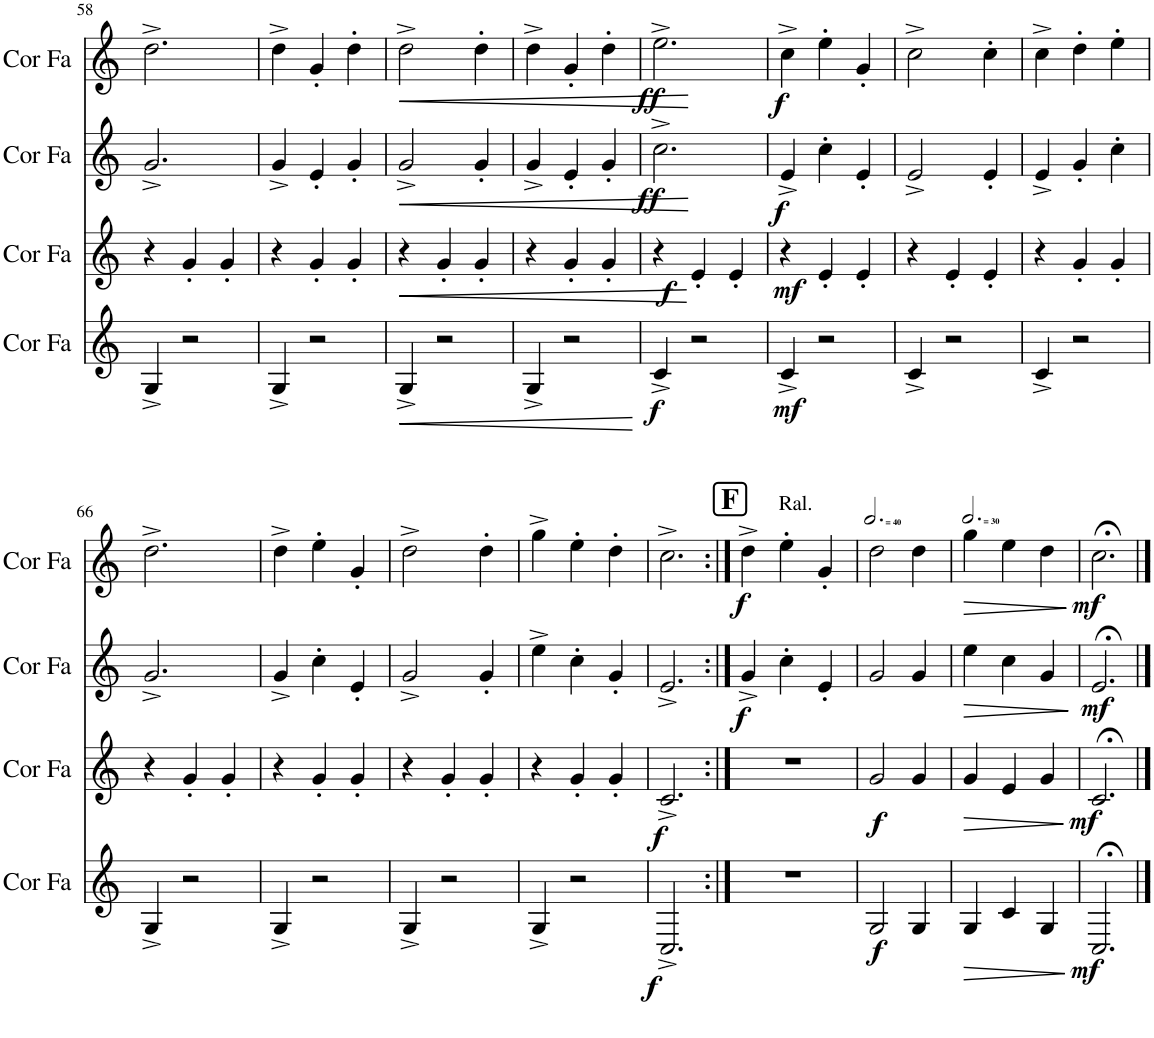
**kern	**dynam	**kern	**dynam	**kern	**dynam	**kern	**dynam
*part4	*part4	*part3	*part3	*part2	*part2	*part1	*part1
*staff4	*staff4	*staff3	*staff3	*staff2	*staff2	*staff1	*staff1
*I"Cor en Fa	*	*I"Cor en Fa	*	*I"Cor en Fa	*	*I"Cor en Fa	*
*I'Cor Fa	*	*I'Cor Fa	*	*I'Cor Fa	*	*I'Cor Fa	*
!!LO:PB:g=z
*clefG2	*	*clefG2	*	*clefG2	*	*clefG2	*
*Trd4c7	*	*Trd4c7	*	*Trd4c7	*	*Trd4c7	*
*k[]	*	*k[]	*	*k[]	*	*k[]	*
*M3/4	*	*M3/4	*	*M3/4	*	*M3/4	*
=58	=58	=58	=58	=58	=58	=58	=58
4G^/	.	4r	.	2.g^/	.	2.dd^\	.
2r	.	4g'/	.	.	.	.	.
.	.	4g'/	.	.	.	.	.
=59	=59	=59	=59	=59	=59	=59	=59
4G^/	.	4r	.	4g^/	.	4dd^\	.
2r	.	4g'/	.	4e'/	.	4g'/	.
.	.	4g'/	.	4g'/	.	4dd'\	.
=60	=60	=60	=60	=60	=60	=60	=60
!	!LO:HP:b	!	!LO:HP:b	!	!LO:HP:b	!	!LO:HP:b
4G^/	<	4r	<	2g^/	<	2dd^\	<
2r	.	4g'/	.	.	.	.	.
.	.	4g'/	.	4g'/	.	4dd'\	.
.	[	.	[	.	[	.	[
=61	=61	=61	=61	=61	=61	=61	=61
4G^/	.	4r	.	4g^/	.	4dd^\	.
2r	.	4g'/	.	4e'/	.	4g'/	.
.	.	4g'/	.	4g'/	.	4dd'\	.
=62	=62	=62	=62	=62	=62	=62	=62
!	!LO:DY:b	!	!LO:DY:b	!	!LO:DY:b	!	!LO:DY:b
4c^/	f	4r	f	2.cc^\	ff	2.ee^\	ff
2r	.	4e'/	.	.	.	.	.
.	.	4e'/	.	.	.	.	.
=63	=63	=63	=63	=63	=63	=63	=63
!	!LO:DY:b	!	!LO:DY:b	!	!LO:DY:b	!	!LO:DY:b
4c^/	mf	4r	mf	4e^/	f	4cc^\	f
2r	.	4e'/	.	4cc'\	.	4ee'\	.
.	.	4e'/	.	4e'/	.	4g'/	.
=64	=64	=64	=64	=64	=64	=64	=64
4c^/	.	4r	.	2e^/	.	2cc^\	.
2r	.	4e'/	.	.	.	.	.
.	.	4e'/	.	4e'/	.	4cc'\	.
=65	=65	=65	=65	=65	=65	=65	=65
4c^/	.	4r	.	4e^/	.	4cc^\	.
2r	.	4g'/	.	4g'/	.	4dd'\	.
.	.	4g'/	.	4cc'\	.	4ee'\	.
!!LO:LB:g=z
=66	=66	=66	=66	=66	=66	=66	=66
4G^/	.	4r	.	2.g^/	.	2.dd^\	.
2r	.	4g'/	.	.	.	.	.
.	.	4g'/	.	.	.	.	.
=67	=67	=67	=67	=67	=67	=67	=67
4G^/	.	4r	.	4g^/	.	4dd^\	.
2r	.	4g'/	.	4cc'\	.	4ee'\	.
.	.	4g'/	.	4e'/	.	4g'/	.
=68	=68	=68	=68	=68	=68	=68	=68
4G^/	.	4r	.	2g^/	.	2dd^\	.
2r	.	4g'/	.	.	.	.	.
.	.	4g'/	.	4g'/	.	4dd'\	.
=69	=69	=69	=69	=69	=69	=69	=69
4G^/	.	4r	.	4ee^\	.	4gg^\	.
!	!LO:DY:b	!	!	!	!	!	!
2r	f	4g'/	.	4cc'\	.	4ee'\	.
.	.	4g'/	.	4g'/	.	4dd'\	.
=70	=70	=70	=70	=70	=70	=70	=70
!	!	!	!LO:DY:b	!	!	!	!
2.C^/	.	2.c^/	f	2.e^/	.	2.cc^\	.
!!LO:REH:place=s1:a:B:cj:fs=14:t=F
=71:|!	=71:|!	=71:|!	=71:|!	=71:|!	=71:|!	=71:|!	=71:|!
!	!	!	!	!	!LO:DY:b	!	!LO:DY:b
2.r	.	2.r	.	4g^/	f	4dd^\	f
.	.	.	.	4cc'\	.	4ee'\	.
.	.	.	.	4e'/	.	4g'/	.
=72	=72	=72	=72	=72	=72	=72	=72
*	*	*	*	*	*	*MM120	*
!	!	!	!	!	!	!LO:TX:a:t=Ral.	!
!	!LO:DY:b	!	!LO:DY:b	!	!	!	!
2G/	f	2g/	f	2g/	.	2dd\	.
4G/	.	4g/	.	4g/	.	4dd\	.
=73	=73	=73	=73	=73	=73	=73	=73
*	*	*	*	*	*	*MM90	*
!	!LO:HP:b	!	!LO:HP:b	!	!LO:HP:b	!	!LO:HP:b
4G/	>	4g/	>	4ee\	>	4gg\	>
4c/	.	4e/	.	4cc\	.	4ee\	.
4G/	.	4g/	.	4g/	.	4dd\	.
.	]	.	]	.	]	.	]
=74	=74	=74	=74	=74	=74	=74	=74
!	!LO:DY:b	!	!LO:DY:b	!	!LO:DY:b	!	!LO:DY:b
2.C;</	mf	2.c;</	mf	2.e;</	mf	2.cc;<\	mf
==	==	==	==	==	==	==	==
*-	*-	*-	*-	*-	*-	*-	*-
